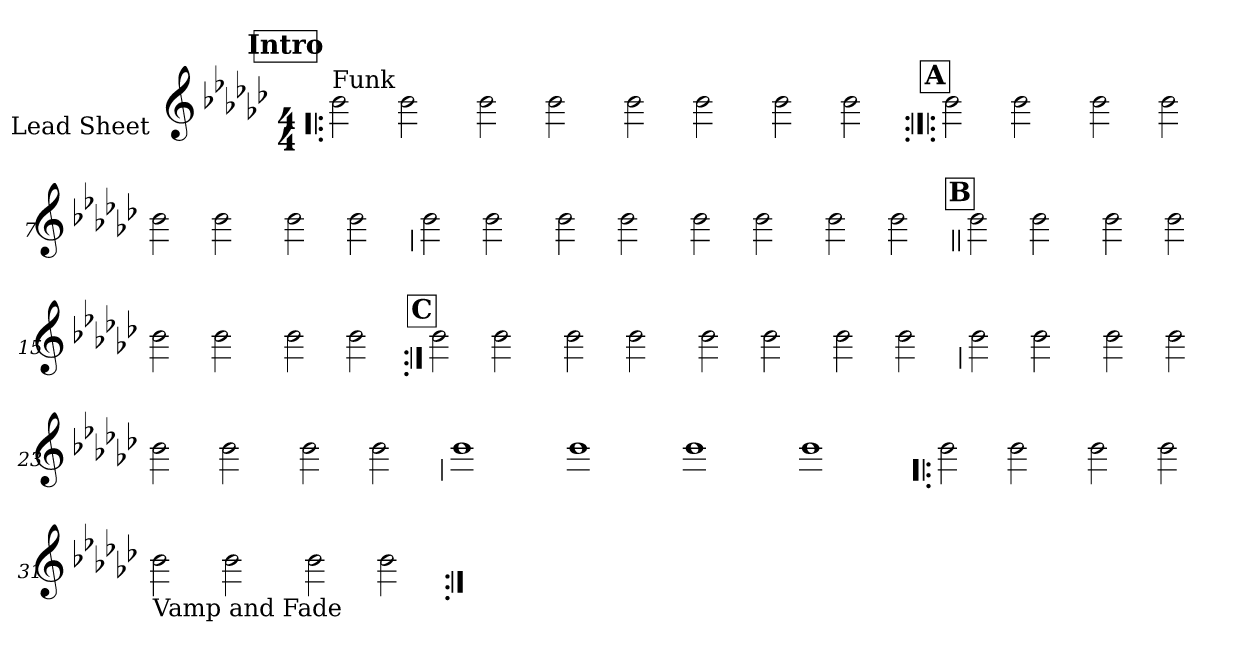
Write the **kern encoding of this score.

**kern
*part1
*staff1
*I"Lead Sheet
*stria0
*clefG2
*k[b-e-a-d-g-c-]
*e-:
*M4/4
*MM97
!!LO:REH:place=s1:a:t=Intro
=1!|:
!LO:TX:a:t=Funk
2b-
2b-
=2-
2b-
2b-
=3-
2b-
2b-
=4-
2b-
2b-
!!LO:LB:g=z
!!LO:REH:place=s1:a:t=A
=5:|!|:
2b-
2b-
=6-
2b-
2b-
=7-
2b-
2b-
=8-
2b-
2b-
!!LO:LB:g=z
=9
2b-
2b-
=10-
2b-
2b-
=11-
2b-
2b-
=12-
2b-
2b-
!!LO:LB:g=z
!!LO:REH:place=s1:a:t=B
=13||
2b-
2b-
=14-
2b-
2b-
=15-
2b-
2b-
=16-
2b-
2b-
!!LO:LB:g=z
!!LO:REH:place=s1:a:t=C
=17:|!
2b-
2b-
=18-
2b-
2b-
=19-
2b-
2b-
=20-
2b-
2b-
!!LO:LB:g=z
=21
2b-
2b-
=22-
2b-
2b-
=23-
2b-
2b-
=24-
2b-
2b-
!!LO:LB:g=z
=25
1b-
=26-
1b-
=27-
1b-
=28-
1b-
!!LO:LB:g=z
=29!|:
2b-
2b-
=30-
2b-
2b-
=31-
!LO:TX:b:t=Vamp and Fade
2b-
2b-
=32-
2b-
2b-
=:|!
*-
